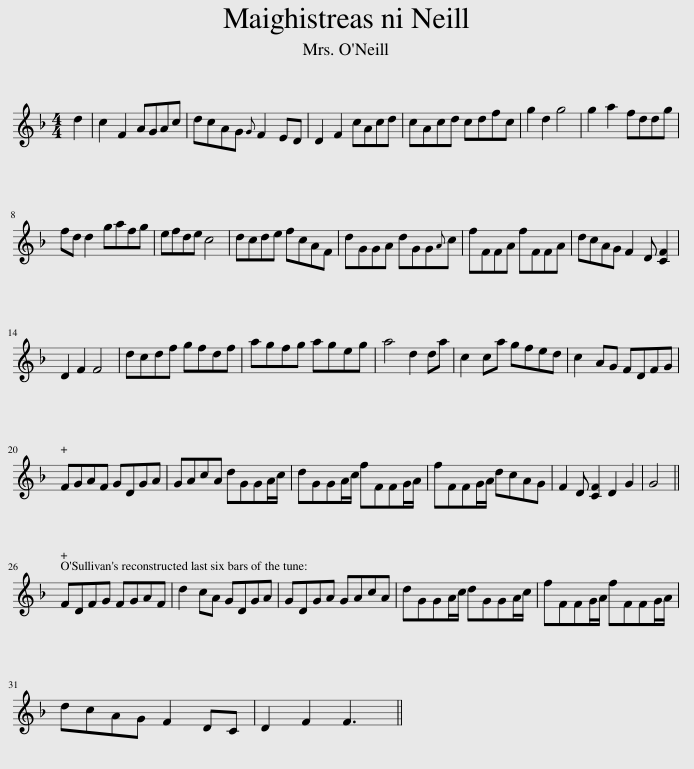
X:1
L:1/8
M:4/4
I:linebreak $
K:F
V:1 treble
V:1
 d2 | c2 F2 AGAc | dcAG{G} F2 ED | D2 F2 cAcd | cAcd cdfc | %5
 g2 d2 g4 | g2 a2 fddg |$ fd d2 gafg | efde c4 | dcde fcAF | %10
 dGGA dGG{A}c | fFFA fFFA | dcAG F2 D [CF]2 |$ D2 F2 F4 | dcdf gfdf | %15
 agfg ageg | a4 d2 da | c2 ca gfed | c2 AG FDFG |$ FGAF GDGA | %20
 GAcA dGGA/c/ | dGGA/c/ fFFG/A/ | fFFG/A/ dcAG | F2 D [CF]2 D2 G2 | G4 ||$ %25
 FDFG FGAF | d2 cA GDGA | GDGA GAcA | dGGA/c/ dGGA/c/ | fFFG/A/ fFFG/A/ |$ %30
 dcAG F2 DC | D2 F2 F3 || %32
